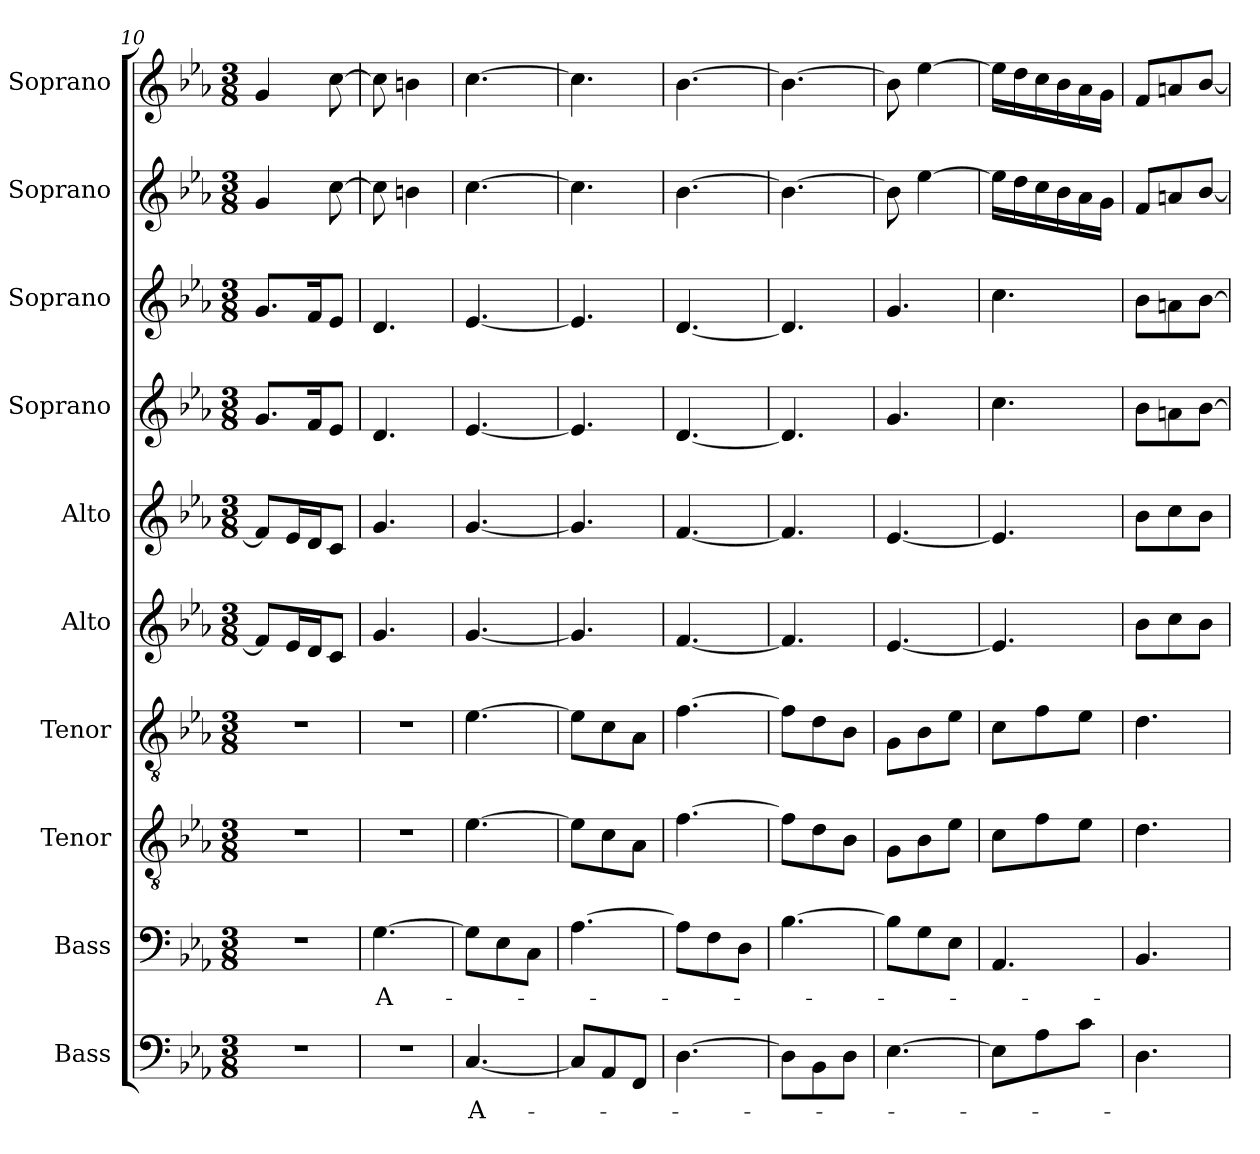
**kern	**text	**kern	**text	**kern	**kern	**kern	**kern	**kern	**kern	**kern	**kern
*part10	*part10	*part9	*part9	*part8	*part7	*part6	*part5	*part4	*part3	*part2	*part1
*staff10	*staff10	*staff9	*staff9	*staff8	*staff7	*staff6	*staff5	*staff4	*staff3	*staff2	*staff1
*I"Bass	*	*I"Bass	*	*I"Tenor	*I"Tenor	*I"Alto	*I"Alto	*I"Soprano	*I"Soprano	*I"Soprano	*I"Soprano
*I'B.	*	*I'B.	*	*I'T.	*I'T.	*I'A.	*I'A.	*I'S.	*I'S.	*I'S.	*I'S.
*clefF4	*	*clefF4	*	*clefGv2	*clefGv2	*clefG2	*clefG2	*clefG2	*clefG2	*clefG2	*clefG2
*k[b-e-a-]	*	*k[b-e-a-]	*	*k[b-e-a-]	*k[b-e-a-]	*k[b-e-a-]	*k[b-e-a-]	*k[b-e-a-]	*k[b-e-a-]	*k[b-e-a-]	*k[b-e-a-]
*E-:	*	*E-:	*	*E-:	*E-:	*E-:	*E-:	*E-:	*E-:	*E-:	*E-:
*M3/8	*	*M3/8	*	*M3/8	*M3/8	*M3/8	*M3/8	*M3/8	*M3/8	*M3/8	*M3/8
=10	=10	=10	=10	=10	=10	=10	=10	=10	=10	=10	=10
4.r	.	4.r	.	4.r	4.r	8f/L]	8f/L]	8.g/L	8.g/L	4g/	4g/
.	.	.	.	.	.	16e-/L	16e-/L	.	.	.	.
.	.	.	.	.	.	16d/J	16d/J	16f/K	16f/K	.	.
.	.	.	.	.	.	8c/J	8c/J	8e-/J	8e-/J	[8cc\	[8cc\
=11	=11	=11	=11	=11	=11	=11	=11	=11	=11	=11	=11
4.r	.	[4.G\	A-	4.r	4.r	4.g/	4.g/	4.d/	4.d/	8cc\]	8cc\]
.	.	.	.	.	.	.	.	.	.	4bn\	4bn\
=12	=12	=12	=12	=12	=12	=12	=12	=12	=12	=12	=12
[4.C/	A-	8G\L]	.	[4.e-\	[4.e-\	[4.g/	[4.g/	[4.e-/	[4.e-/	[4.cc\	[4.cc\
.	.	8E-\	.	.	.	.	.	.	.	.	.
.	.	8C\J	.	.	.	.	.	.	.	.	.
=13	=13	=13	=13	=13	=13	=13	=13	=13	=13	=13	=13
8C/L]	.	[4.A-\	.	8e-\L]	8e-\L]	4.g/]	4.g/]	4.e-/]	4.e-/]	4.cc\]	4.cc\]
8AA-/	.	.	.	8c\	8c\	.	.	.	.	.	.
8FF/J	.	.	.	8A-\J	8A-\J	.	.	.	.	.	.
=14	=14	=14	=14	=14	=14	=14	=14	=14	=14	=14	=14
[4.D\	.	8A-\L]	.	[4.f\	[4.f\	[4.f/	[4.f/	[4.d/	[4.d/	[4.b-\	[4.b-\
.	.	8F\	.	.	.	.	.	.	.	.	.
.	.	8D\J	.	.	.	.	.	.	.	.	.
=15	=15	=15	=15	=15	=15	=15	=15	=15	=15	=15	=15
8D\L]	.	[4.B-\	.	8f\L]	8f\L]	4.f/]	4.f/]	4.d/]	4.d/]	4.b-\_	4.b-\_
8BB-\	.	.	.	8d\	8d\	.	.	.	.	.	.
8D\J	.	.	.	8B-\J	8B-\J	.	.	.	.	.	.
=16	=16	=16	=16	=16	=16	=16	=16	=16	=16	=16	=16
[4.E-\	.	8B-\L]	.	8G\L	8G\L	[4.e-/	[4.e-/	4.g/	4.g/	8b-\]	8b-\]
.	.	8G\	.	8B-\	8B-\	.	.	.	.	[4ee-\	[4ee-\
.	.	8E-\J	.	8e-\J	8e-\J	.	.	.	.	.	.
=17	=17	=17	=17	=17	=17	=17	=17	=17	=17	=17	=17
8E-\L]	.	4.AA-/	.	8c\L	8c\L	4.e-/]	4.e-/]	4.cc\	4.cc\	16ee-\LL]	16ee-\LL]
.	.	.	.	.	.	.	.	.	.	16dd\	16dd\
8A-\	.	.	.	8f\	8f\	.	.	.	.	16cc\	16cc\
.	.	.	.	.	.	.	.	.	.	16b-\	16b-\
8c\J	.	.	.	8e-\J	8e-\J	.	.	.	.	16a-\	16a-\
.	.	.	.	.	.	.	.	.	.	16g\JJ	16g\JJ
!!LO:PB:g=z
=18	=18	=18	=18	=18	=18	=18	=18	=18	=18	=18	=18
4.D\	.	4.BB-/	.	4.d\	4.d\	8b-\L	8b-\L	8b-\L	8b-\L	8f/L	8f/L
.	.	.	.	.	.	8cc\	8cc\	8an\	8an\	8an/	8an/
.	.	.	.	.	.	8b-\J	8b-\J	[8b-\J	[8b-\J	[8b-/J	[8b-/J
=	=	=	=	=	=	=	=	=	=	=	=
*-	*-	*-	*-	*-	*-	*-	*-	*-	*-	*-	*-
